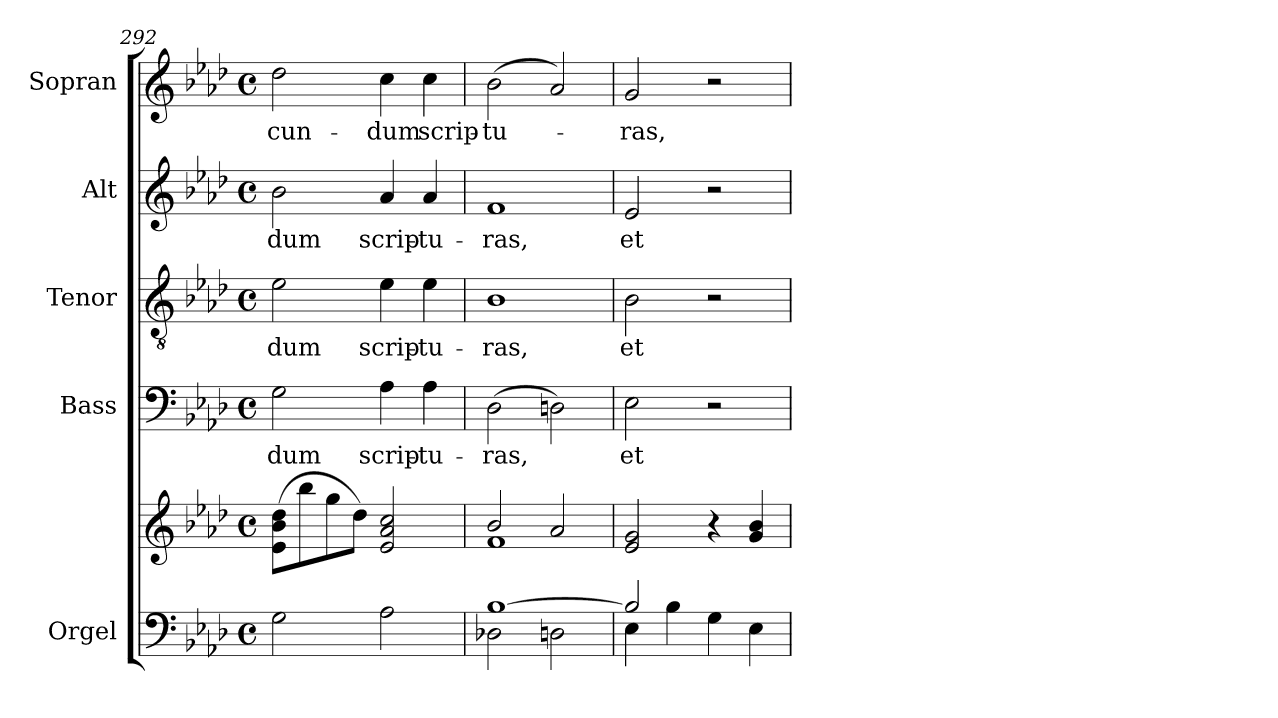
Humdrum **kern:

**kern	**kern	**kern	**text	**kern	**text	**kern	**text	**kern	**text
*part5	*part5	*part4	*part4	*part3	*part3	*part2	*part2	*part1	*part1
*staff6	*staff5	*staff4	*staff4	*staff3	*staff3	*staff2	*staff2	*staff1	*staff1
*I"Orgel	*	*I"Bass	*	*I"Tenor	*	*I"Alt	*	*I"Sopran	*
*I'Org.	*	*I'B.	*	*I'T.	*	*I'A.	*	*I'S.	*
*clefF4	*clefG2	*clefF4	*	*clefGv2	*	*clefG2	*	*clefG2	*
*k[b-e-a-d-]	*k[b-e-a-d-]	*k[b-e-a-d-]	*	*k[b-e-a-d-]	*	*k[b-e-a-d-]	*	*k[b-e-a-d-]	*
*A-:	*A-:	*A-:	*	*A-:	*	*A-:	*	*A-:	*
*M4/4	*M4/4	*M4/4	*	*M4/4	*	*M4/4	*	*M4/4	*
*met(c)	*met(c)	*met(c)	*	*met(c)	*	*met(c)	*	*met(c)	*
=292	=292	=292	=292	=292	=292	=292	=292	=292	=292
!	!	!	!LO:LY:b	!	!LO:LY:b	!	!LO:LY:b	!	!LO:LY:b
2G\	(>8e-\ 8b-\ 8dd-\L	2G\	-dum	2e-\	-dum	2b-\	-dum	2dd-\	-cun-
.	8bb-\	.	.	.	.	.	.	.	.
.	8gg\	.	.	.	.	.	.	.	.
.	8dd-\J)	.	.	.	.	.	.	.	.
!	!	!	!LO:LY:b	!	!LO:LY:b	!	!LO:LY:b	!	!LO:LY:b
2A-\	2e-/ 2a-/ 2cc/	4A-\	scrip-	4e-\	scrip-	4a-/	scrip-	4cc\	-dum
!	!	!	!LO:LY:b	!	!LO:LY:b	!	!LO:LY:b	!	!LO:LY:b
.	.	4A-\	-tu-	4e-\	-tu-	4a-/	-tu-	4cc\	scrip-
!!LO:PB:g=z
=293	=293	=293	=293	=293	=293	=293	=293	=293	=293
*^	*^	*	*	*	*	*	*	*	*
!	!	!	!	!	!LO:LY:b	!	!LO:LY:b	!	!LO:LY:b	!	!LO:LY:b
[>1B-	2D-X\	2b-/	1f	(>2D-\	-ras,	1B-	-ras,	1f	-ras,	(>2b-\	-tu-
.	2Dn\	2a-/	.	2Dn\)	.	.	.	.	.	2a-/)	.
*	*	*v	*v	*	*	*	*	*	*	*	*
=294	=294	=294	=294	=294	=294	=294	=294	=294	=294	=294
!	!	!	!	!LO:LY:b	!	!LO:LY:b	!	!LO:LY:b	!	!LO:LY:b
2B-/]	4E-\	2e-/ 2g/	2E-\	et	2B-\	et	2e-/	et	2g/	-ras,
.	4B-\	.	.	.	.	.	.	.	.	.
2ryy	4G\	4r	2r	.	2r	.	2r	.	2r	.
.	4E-\	4g/ 4b-/	.	.	.	.	.	.	.	.
*v	*v	*	*	*	*	*	*	*	*	*
=	=	=	=	=	=	=	=	=	=
*-	*-	*-	*-	*-	*-	*-	*-	*-	*-
